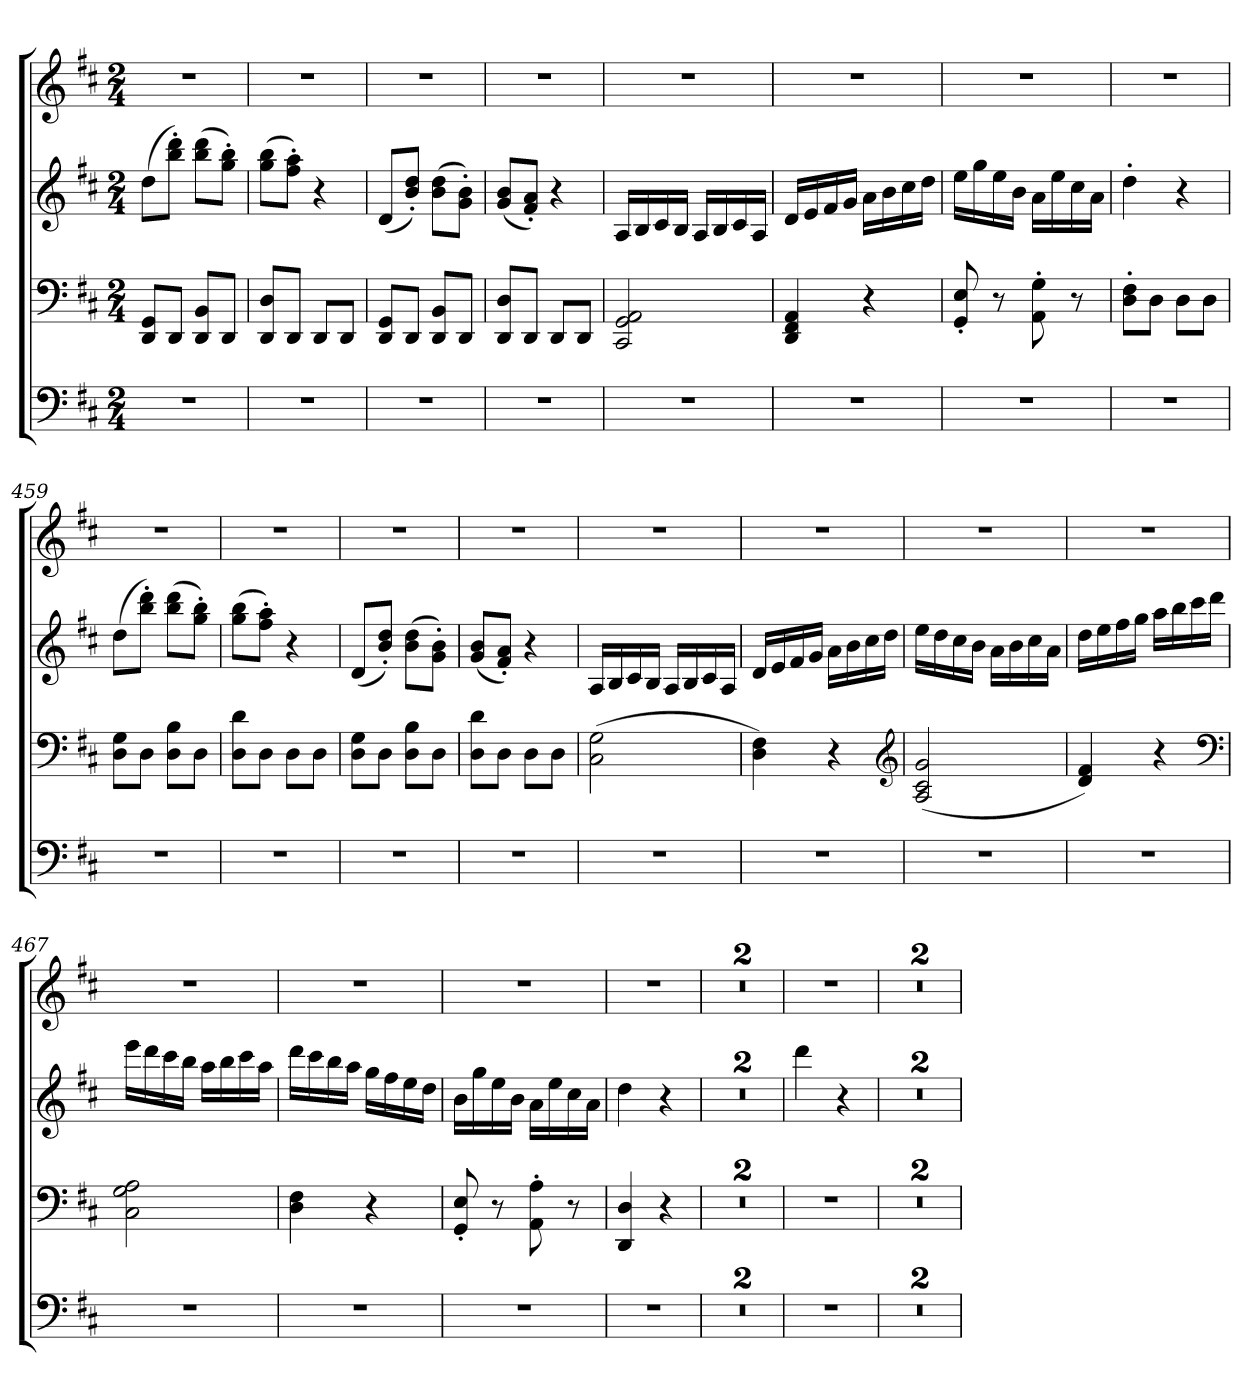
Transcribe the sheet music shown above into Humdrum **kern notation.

**kern	**kern	**kern	**kern
*part4	*part3	*part2	*part1
*staff4	*staff3	*staff2	*staff1
*clefF4	*clefF4	*clefG2	*clefG2
*k[f#c#]	*k[f#c#]	*k[f#c#]	*k[f#c#]
*D:	*D:	*D:	*D:
*M2/4	*M2/4	*M2/4	*M2/4
=	=	=	=
2r	8DD 8GGL	(8ddL	2r
.	8DDJ	8bb' 8ddd'J)	.
.	8DD 8BBL	(8bb 8dddL	.
.	8DDJ	8gg' 8bb'J)	.
=452	=452	=452	=452
2r	8DD 8DL	(8gg 8bbL	2r
.	8DDJ	8ff#' 8aa'J)	.
.	8DDL	4r	.
.	8DDJ	.	.
=453	=453	=453	=453
2r	8DD 8GGL	(8dL	2r
.	8DDJ	8b' 8dd'J)	.
.	8DD 8BBL	(8b 8ddL	.
.	8DDJ	8g' 8b'J)	.
=454	=454	=454	=454
2r	8DD 8DL	(8g 8bL	2r
.	8DDJ	8f#' 8a'J)	.
.	8DDL	4r	.
.	8DDJ	.	.
=455	=455	=455	=455
2r	2CC# 2GG 2AA	16ALL	2r
.	.	16B	.
.	.	16c#	.
.	.	16BJJ	.
.	.	16ALL	.
.	.	16B	.
.	.	16c#	.
.	.	16AJJ	.
=456	=456	=456	=456
2r	4DD 4FF# 4AA	16dLL	2r
.	.	16e	.
.	.	16f#	.
.	.	16gJJ	.
.	4r	16aLL	.
.	.	16b	.
.	.	16cc#	.
.	.	16ddJJ	.
=457	=457	=457	=457
2r	8GG' 8E'	16eeLL	2r
.	.	16gg	.
.	8r	16ee	.
.	.	16bJJ	.
.	8AA' 8G'	16aLL	.
.	.	16ee	.
.	8r	16cc#	.
.	.	16aJJ	.
=458	=458	=458	=458
2r	8D' 8F#'L	4dd'	2r
.	8DJ	.	.
.	8DL	4r	.
.	8DJ	.	.
=459	=459	=459	=459
2r	8D 8GL	(8ddL	2r
.	8DJ	8bb' 8ddd'J)	.
.	8D 8BL	(8bb 8dddL	.
.	8DJ	8gg' 8bb'J)	.
=460	=460	=460	=460
2r	8D 8dL	(8gg 8bbL	2r
.	8DJ	8ff#' 8aa'J)	.
.	8DL	4r	.
.	8DJ	.	.
=461	=461	=461	=461
2r	8D 8GL	(8dL	2r
.	8DJ	8b' 8dd'J)	.
.	8D 8BL	(8b 8ddL	.
.	8DJ	8g' 8b'J)	.
=462	=462	=462	=462
2r	8D 8dL	(8g 8bL	2r
.	8DJ	8f#' 8a'J)	.
.	8DL	4r	.
.	8DJ	.	.
=463	=463	=463	=463
2r	(2C# 2G	16ALL	2r
.	.	16B	.
.	.	16c#	.
.	.	16BJJ	.
.	.	16ALL	.
.	.	16B	.
.	.	16c#	.
.	.	16AJJ	.
=464	=464	=464	=464
2r	4D 4F#)	16dLL	2r
.	.	16e	.
.	.	16f#	.
.	.	16gJJ	.
.	4r	16aLL	.
.	.	16b	.
.	.	16cc#	.
.	.	16ddJJ	.
*	*clefG2	*	*
=465	=465	=465	=465
2r	(2A 2c# 2g	16eeLL	2r
.	.	16dd	.
.	.	16cc#	.
.	.	16bJJ	.
.	.	16aLL	.
.	.	16b	.
.	.	16cc#	.
.	.	16aJJ	.
=466	=466	=466	=466
2r	4d 4f#)	16ddLL	2r
.	.	16ee	.
.	.	16ff#	.
.	.	16ggJJ	.
.	4r	16aaLL	.
.	.	16bb	.
.	.	16ccc#	.
.	.	16dddJJ	.
*	*clefF4	*	*
=467	=467	=467	=467
2r	2C# 2G 2A	16eeeLL	2r
.	.	16ddd	.
.	.	16ccc#	.
.	.	16bbJJ	.
.	.	16aaLL	.
.	.	16bb	.
.	.	16ccc#	.
.	.	16aaJJ	.
=468	=468	=468	=468
2r	4D 4F#	16dddLL	2r
.	.	16ccc#	.
.	.	16bb	.
.	.	16aaJJ	.
.	4r	16ggLL	.
.	.	16ff#	.
.	.	16ee	.
.	.	16ddJJ	.
=469	=469	=469	=469
2r	8GG' 8E'	16bLL	2r
.	.	16gg	.
.	8r	16ee	.
.	.	16bJJ	.
.	8AA' 8A'	16aLL	.
.	.	16ee	.
.	8r	16cc#	.
.	.	16aJJ	.
=470	=470	=470	=470
2r	4DD 4D	4dd	2r
.	4r	4r	.
=471	=471	=471	=471
2r	2r	2r	2r
=472	=472	=472	=472
2r	2r	2r	2r
=473	=473	=473	=473
2r	2r	4ddd	2r
.	.	4r	.
=474	=474	=474	=474
2r	2r	2r	2r
=475	=475	=475	=475
2r	2r	2r	2r
=	=	=	=
*-	*-	*-	*-
